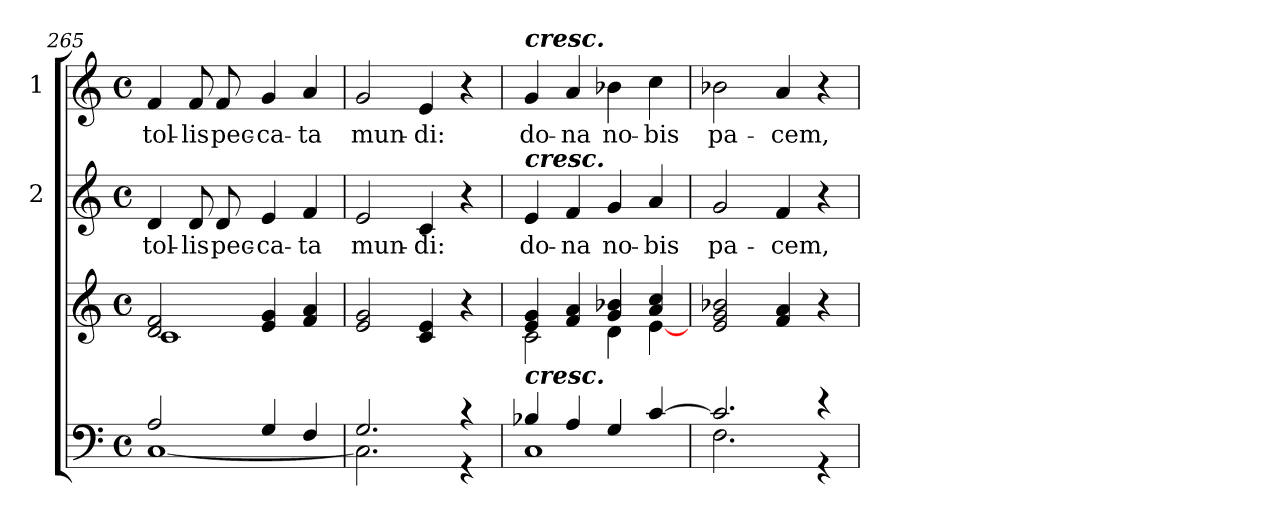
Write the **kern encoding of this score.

**kern	**kern	**kern	**text	**kern	**text
*part3	*part3	*part2	*part2	*part1	*part1
*staff4	*staff3	*staff2	*staff2	*staff1	*staff1
*	*	*I"2	*	*I"1	*
*clefF4	*clefG2	*clefG2	*	*clefG2	*
*k[]	*k[]	*k[]	*	*k[]	*
*C:	*C:	*C:	*	*C:	*
*M4/4	*M4/4	*M4/4	*	*M4/4	*
*met(c)	*met(c)	*met(c)	*	*met(c)	*
=265	=265	=265	=265	=265	=265
*^	*^	*	*	*	*
!	!	!	!	!	!LO:LY:b	!	!LO:LY:b
2A/	[<1C	2d/ 2f/	1c	4d/	tol-	4f/	tol-
!	!	!	!	!	!LO:LY:b	!	!LO:LY:b
.	.	.	.	8d/	-lis	8f/	-lis
!	!	!	!	!	!LO:LY:b	!	!LO:LY:b
.	.	.	.	8d/	pec-	8f/	pec-
!	!	!	!	!	!LO:LY:b	!	!LO:LY:b
4G/	.	4e/ 4g/	.	4e/	-ca-	4g/	-ca-
!	!	!	!	!	!LO:LY:b	!	!LO:LY:b
4F/	.	4f/ 4a/	.	4f/	-ta	4a/	-ta
*	*	*v	*v	*	*	*	*
=266	=266	=266	=266	=266	=266	=266
!	!	!	!	!LO:LY:b	!	!LO:LY:b
2.G/	2.C\]	2e/ 2g/	2e/	mun-	2g/	mun-
!	!	!	!	!LO:LY:b	!	!LO:LY:b
.	.	4c/ 4e/	4c/	-di:	4e/	-di:
4r	4r	4r	4r	.	4r	.
=267	=267	=267	=267	=267	=267	=267
*	*	*^	*	*	*	*
!	!	!	!	!	!	!LO:TX:a:Bi:t=cresc.	!
!	!	!	!	!LO:TX:a:Bi:t=cresc.	!	!	!
!	!	!LO:TX:b:Bi:t=cresc.	!	!	!	!	!
!	!	!	!	!	!LO:LY:b	!	!LO:LY:b
4B-X/	1C	4e/ 4g/	2c\	4e/	do-	4g/	do-
!	!	!	!	!	!LO:LY:b	!	!LO:LY:b
4A/	.	4f/ 4a/	.	4f/	-na	4a/	-na
!	!	!	!	!	!LO:LY:b	!	!LO:LY:b
4G/	.	4g/ 4b-X/	4d\	4g/	no-	4b-X\	no-
!	!	!	!	!	!LO:LY:b	!	!LO:LY:b
[>4c/	.	4a/ 4cc/	[<4e\	4a/	-bis	4cc\	-bis
!!LO:LB:g=z
=268	=268	=268	=268	=268	=268	=268	=268
!	!	!	!	!	!LO:LY:b	!	!LO:LY:b
*	*	*v	*v	*	*	*	*
2.c/]	2.F\	2e/ 2g/ 2b-X/	2g/	pa-	2b-X\	pa-
!	!	!	!	!LO:LY:b	!	!LO:LY:b
.	.	4f/ 4a/	4f/	-cem,	4a/	-cem,
4r	4r	4r	4r	.	4r	.
*v	*v	*	*	*	*	*
=	=	=	=	=	=
*-	*-	*-	*-	*-	*-
